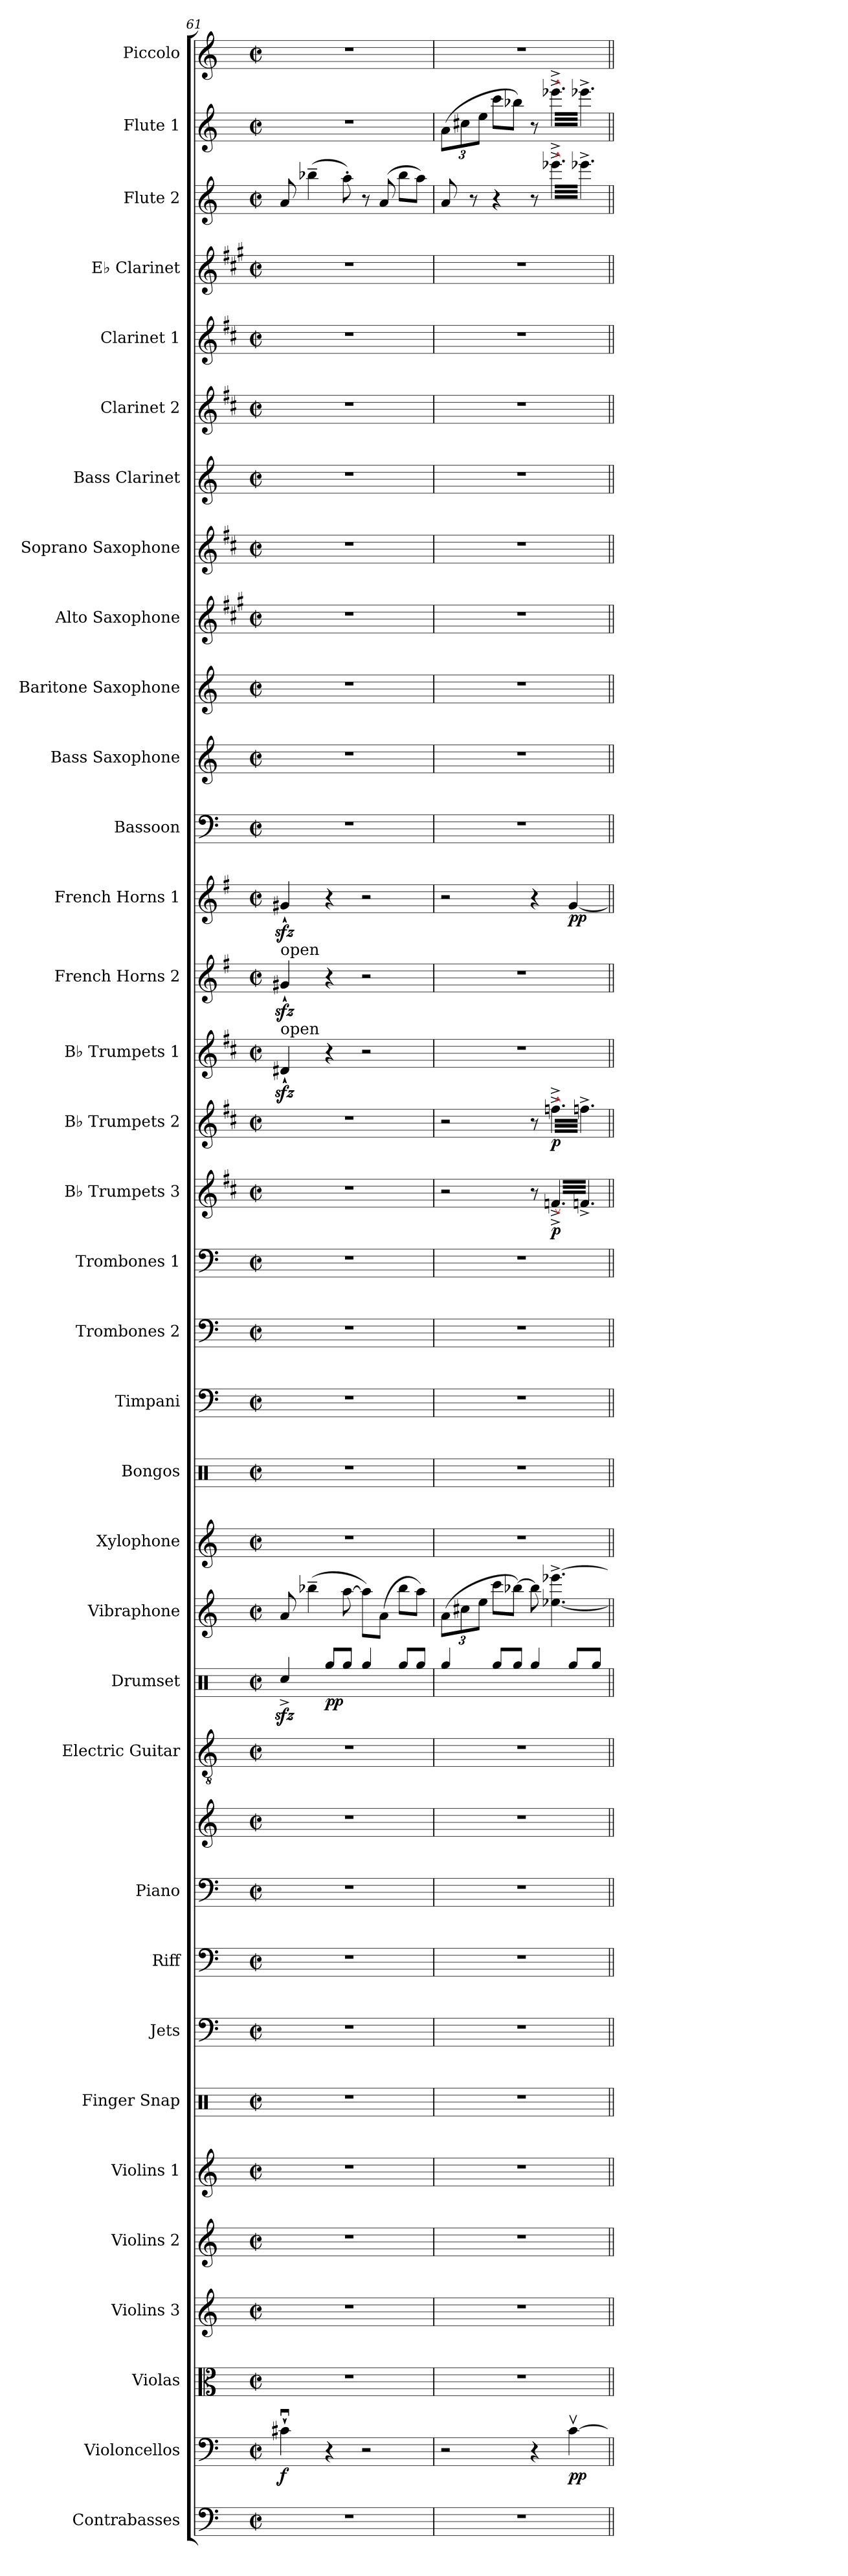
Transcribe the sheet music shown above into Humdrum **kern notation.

**kern	**kern	**dynam	**kern	**kern	**kern	**kern	**kern	**kern	**kern	**kern	**kern	**kern	**kern	**dynam	**kern	**kern	**kern	**kern	**kern	**kern	**kern	**dynam	**kern	**dynam	**kern	**kern	**kern	**dynam	**kern	**kern	**kern	**kern	**kern	**kern	**kern	**kern	**kern	**kern	**kern	**kern
*part35	*part34	*part34	*part33	*part32	*part31	*part30	*part29	*part28	*part27	*part26	*part26	*part25	*part24	*part24	*part23	*part22	*part21	*part20	*part19	*part18	*part17	*part17	*part16	*part16	*part15	*part14	*part13	*part13	*part12	*part11	*part10	*part9	*part8	*part7	*part6	*part5	*part4	*part3	*part2	*part1
*staff36	*staff35	*staff35	*staff34	*staff33	*staff32	*staff31	*staff30	*staff29	*staff28	*staff27	*staff26	*staff25	*staff24	*staff24	*staff23	*staff22	*staff21	*staff20	*staff19	*staff18	*staff17	*staff17	*staff16	*staff16	*staff15	*staff14	*staff13	*staff13	*staff12	*staff11	*staff10	*staff9	*staff8	*staff7	*staff6	*staff5	*staff4	*staff3	*staff2	*staff1
*I"Contrabasses	*I"Violoncellos	*	*I"Violas	*I"Violins 3	*I"Violins 2	*I"Violins 1	*I"Finger Snap	*I"Jets	*I"Riff	*I"Piano	*	*I"Electric Guitar	*I"Drumset	*	*I"Vibraphone	*I"Xylophone	*I"Bongos	*I"Timpani	*I"Trombones 2	*I"Trombones 1	*I"B♭ Trumpets 3	*	*I"B♭ Trumpets 2	*	*I"B♭ Trumpets 1	*I"French Horns 2	*I"French Horns 1	*	*I"Bassoon	*I"Bass Saxophone	*I"Baritone Saxophone	*I"Alto Saxophone	*I"Soprano Saxophone	*I"Bass Clarinet	*I"Clarinet 2	*I"Clarinet 1	*I"E♭ Clarinet	*I"Flute 2	*I"Flute 1	*I"Piccolo
*I'Cbs.	*I'Vcs.	*	*I'Vlas.	*I'Vlns. 3	*I'Vlns. 2	*I'Vlns. 1	*I'Fi. Sna.	*I'J.	*I'R.	*I'Pno.	*	*I'El. Guit.	*I'D. Set	*	*I'Vib.	*I'Xyl.	*I'Bon.	*I'Timp.	*I'Tbns. 2	*I'Tbns. 1	*I'B♭ Tpts. 3	*	*I'B♭ Tpts. 2	*	*I'B♭ Tpts. 1	*I'F Hns. 2	*I'F Hns. 1	*	*I'Bsn.	*I'Bs. Sax.	*I'Bar. Sax.	*I'A. Sax.	*I'S. Sax.	*I'B. Cl.	*I'Cl. 2	*I'Cl. 1	*I'E♭ Cl.	*I'Fl. 2	*I'Fl. 1	*I'Picc.
*clefF4	*clefF4	*	*clefC3	*clefG2	*clefG2	*clefG2	*clefX	*clefF4	*clefF4	*clefF4	*clefG2	*clefGv2	*clefX	*	*clefG2	*clefG2	*clefX	*clefF4	*clefF4	*clefF4	*clefG2	*	*clefG2	*	*clefG2	*clefG2	*clefG2	*	*clefF4	*clefG2	*clefG2	*clefG2	*clefG2	*clefG2	*clefG2	*clefG2	*clefG2	*clefG2	*clefG2	*clefG2
*ITrd7c12	*	*	*	*	*	*	*	*	*	*	*	*	*	*	*	*ITrd-7c-12	*	*	*	*	*ITrd1c2	*	*ITrd1c2	*	*ITrd1c2	*ITrd4c7	*ITrd4c7	*	*	*ITrd15c26	*ITrd12c21	*ITrd5c9	*ITrd1c2	*ITrd8c14	*ITrd1c2	*ITrd1c2	*ITrd-2c-3	*	*	*ITrd-7c-12
*k[]	*k[]	*	*k[]	*k[]	*k[]	*k[]	*k[]	*k[]	*k[]	*k[]	*k[]	*k[]	*k[]	*	*k[]	*k[]	*k[]	*k[]	*k[]	*k[]	*k[]	*	*k[]	*	*k[]	*k[]	*k[]	*	*k[]	*k[]	*k[]	*k[]	*k[]	*k[]	*k[]	*k[]	*k[]	*k[]	*k[]	*k[]
*M2/2	*M2/2	*	*M2/2	*M2/2	*M2/2	*M2/2	*M2/2	*M2/2	*M2/2	*M2/2	*M2/2	*M2/2	*M2/2	*	*M2/2	*M2/2	*M2/2	*M2/2	*M2/2	*M2/2	*M2/2	*	*M2/2	*	*M2/2	*M2/2	*M2/2	*	*M2/2	*M2/2	*M2/2	*M2/2	*M2/2	*M2/2	*M2/2	*M2/2	*M2/2	*M2/2	*M2/2	*M2/2
*met(c|)	*met(c|)	*	*met(c|)	*met(c|)	*met(c|)	*met(c|)	*met(c|)	*met(c|)	*met(c|)	*met(c|)	*met(c|)	*met(c|)	*met(c|)	*	*met(c|)	*met(c|)	*met(c|)	*met(c|)	*met(c|)	*met(c|)	*met(c|)	*	*met(c|)	*	*met(c|)	*met(c|)	*met(c|)	*	*met(c|)	*met(c|)	*met(c|)	*met(c|)	*met(c|)	*met(c|)	*met(c|)	*met(c|)	*met(c|)	*met(c|)	*met(c|)	*met(c|)
=61	=61	=61	=61	=61	=61	=61	=61	=61	=61	=61	=61	=61	=61	=61	=61	=61	=61	=61	=61	=61	=61	=61	=61	=61	=61	=61	=61	=61	=61	=61	=61	=61	=61	=61	=61	=61	=61	=61	=61	=61
!	!	!	!	!	!	!	!	!	!	!	!	!	!	!	!	!	!	!	!	!	!	!	!	!	!	!LO:TX:a:t=open	!	!	!	!	!	!	!	!	!	!	!	!	!	!
!	!	!	!	!	!	!	!	!	!	!	!	!	!	!	!	!	!	!	!	!	!	!	!	!	!LO:TX:a:t=open	!	!	!	!	!	!	!	!	!	!	!	!	!	!	!
!	!	!LO:DY:b	!	!	!	!	!	!	!	!	!	!	!	!	!	!	!	!	!	!	!	!	!	!	!	!	!	!	!	!	!	!	!	!	!	!	!	!	!	!
1r	4c#Xu''\	f	1r	1r	1r	1r	1r	1r	1r	1r	1r	1r	4Rcczz<^/	.	8a/	1r	1r	1r	1r	1r	1r	.	1r	.	4c#Xzz<''/	4c#Xzz<''/	4c#Xzz<''/	.	1r	1r	1r	1r	1r	1r	1r	1r	1r	8a/	1r	1r
.	.	.	.	.	.	.	.	.	.	.	.	.	.	.	(>4bb-X~\	.	.	.	.	.	.	.	.	.	.	.	.	.	.	.	.	.	.	.	.	.	.	(>4bb-X~\	.	.
!	!	!	!	!	!	!	!	!	!	!	!	!	!	!LO:DY:b	!	!	!	!	!	!	!	!	!	!	!	!	!	!	!	!	!	!	!	!	!	!	!	!	!	!
.	4r	.	.	.	.	.	.	.	.	.	.	.	8Rgg/L	pp	.	.	.	.	.	.	.	.	.	.	4r	4r	4r	.	.	.	.	.	.	.	.	.	.	.	.	.
.	.	.	.	.	.	.	.	.	.	.	.	.	8Rgg/J	.	[8aa\	.	.	.	.	.	.	.	.	.	.	.	.	.	.	.	.	.	.	.	.	.	.	8aa'\)	.	.
.	2r	.	.	.	.	.	.	.	.	.	.	.	4Rgg/	.	8aa\L])	.	.	.	.	.	.	.	.	.	2r	2r	2r	.	.	.	.	.	.	.	.	.	.	8r	.	.
.	.	.	.	.	.	.	.	.	.	.	.	.	.	.	(>8a\J	.	.	.	.	.	.	.	.	.	.	.	.	.	.	.	.	.	.	.	.	.	.	(>8a/	.	.
.	.	.	.	.	.	.	.	.	.	.	.	.	8Rgg/L	.	8bb-\L	.	.	.	.	.	.	.	.	.	.	.	.	.	.	.	.	.	.	.	.	.	.	8bb-\L	.	.
.	.	.	.	.	.	.	.	.	.	.	.	.	8Rgg/J	.	8aa\J)	.	.	.	.	.	.	.	.	.	.	.	.	.	.	.	.	.	.	.	.	.	.	8aa\J)	.	.
=62	=62	=62	=62	=62	=62	=62	=62	=62	=62	=62	=62	=62	=62	=62	=62	=62	=62	=62	=62	=62	=62	=62	=62	=62	=62	=62	=62	=62	=62	=62	=62	=62	=62	=62	=62	=62	=62	=62	=62	=62
*	*	*	*	*	*	*	*	*	*	*	*	*	*	*	*Xbrackettup	*	*	*	*	*	*	*	*	*	*	*	*	*	*	*	*	*	*	*	*	*	*	*	*Xbrackettup	*
1r	2r	.	1r	1r	1r	1r	1r	1r	1r	1r	1r	1r	4Rgg/	.	(>12a\L	1r	1r	1r	1r	1r	2r	.	2r	.	1r	1r	2r	.	1r	1r	1r	1r	1r	1r	1r	1r	1r	8a/	(>12a\L	1r
.	.	.	.	.	.	.	.	.	.	.	.	.	.	.	12cc#X\	.	.	.	.	.	.	.	.	.	.	.	.	.	.	.	.	.	.	.	.	.	.	.	12cc#X\	.
.	.	.	.	.	.	.	.	.	.	.	.	.	.	.	.	.	.	.	.	.	.	.	.	.	.	.	.	.	.	.	.	.	.	.	.	.	.	8r	.	.
.	.	.	.	.	.	.	.	.	.	.	.	.	.	.	12ee\J	.	.	.	.	.	.	.	.	.	.	.	.	.	.	.	.	.	.	.	.	.	.	.	12ee\J	.
.	.	.	.	.	.	.	.	.	.	.	.	.	8Rgg/L	.	8ccc\L	.	.	.	.	.	.	.	.	.	.	.	.	.	.	.	.	.	.	.	.	.	.	4r	8ccc\L	.
.	.	.	.	.	.	.	.	.	.	.	.	.	8Rgg/J	.	[8bb-X\J)	.	.	.	.	.	.	.	.	.	.	.	.	.	.	.	.	.	.	.	.	.	.	.	8bb-X\J)	.
.	4r	.	.	.	.	.	.	.	.	.	.	.	4Rgg/	.	8bb-\]	.	.	.	.	.	8r	.	8r	.	.	.	4r	.	.	.	.	.	.	.	.	.	.	8r	8r	.
!	!	!	!	!	!	!	!	!	!	!	!	!	!	!	!	!	!	!	!	!	!	!	!LO:TX:a:t=mute	!	!	!	!	!	!	!	!	!	!	!	!	!	!	!	!	!
!	!	!	!	!	!	!	!	!	!	!	!	!	!	!	!	!	!	!	!	!	!LO:TX:a:t=mute	!	!	!	!	!	!	!	!	!	!	!	!	!	!	!	!	!	!	!
!	!	!	!	!	!	!	!	!	!	!	!	!	!	!	!	!	!	!	!	!	!	!LO:DY:b	!	!LO:DY:b	!	!	!	!	!	!	!	!	!	!	!	!	!	!	!	!
*	*	*	*	*	*	*	*	*	*	*	*	*	*	*	*	*	*	*	*	*	*tremolo	*	*	*	*	*	*	*	*	*	*	*	*	*	*	*	*	*	*	*
*	*	*	*	*	*	*	*	*	*	*	*	*	*	*	*	*	*	*	*	*	*	*	*tremolo	*	*	*	*	*	*	*	*	*	*	*	*	*	*	*	*	*
*	*	*	*	*	*	*	*	*	*	*	*	*	*	*	*	*	*	*	*	*	*	*	*	*	*	*	*	*	*	*	*	*	*	*	*	*	*	*tremolo	*	*
*	*	*	*	*	*	*	*	*	*	*	*	*	*	*	*	*	*	*	*	*	*	*	*	*	*	*	*	*	*	*	*	*	*	*	*	*	*	*	*tremolo	*
.	.	.	.	.	.	.	.	.	.	.	.	.	.	.	[4.ee-X\^ [4.eee-X\^	.	.	.	.	.	[32e-X^/LLL	p	[32ee-X^\LLL	p	.	.	.	.	.	.	.	.	.	.	.	.	.	[32eee-X^\LLL	[32eee-X^\LLL	.
.	.	.	.	.	.	.	.	.	.	.	.	.	.	.	.	.	.	.	.	.	32e-X^/	.	32ee-X^\	.	.	.	.	.	.	.	.	.	.	.	.	.	.	32eee-X^\	32eee-X^\	.
.	.	.	.	.	.	.	.	.	.	.	.	.	.	.	.	.	.	.	.	.	32e-X^/	.	32ee-X^\	.	.	.	.	.	.	.	.	.	.	.	.	.	.	32eee-X^\	32eee-X^\	.
.	.	.	.	.	.	.	.	.	.	.	.	.	.	.	.	.	.	.	.	.	32e-X^/	.	32ee-X^\	.	.	.	.	.	.	.	.	.	.	.	.	.	.	32eee-X^\	32eee-X^\	.
!	!	!LO:DY:b	!	!	!	!	!	!	!	!	!	!	!	!	!	!	!	!	!	!	!	!	!	!	!	!	!	!LO:DY:b	!	!	!	!	!	!	!	!	!	!	!	!
.	[4cv\	pp	.	.	.	.	.	.	.	.	.	.	8Rgg/L	.	.	.	.	.	.	.	32e-X^/	.	32ee-X^\	.	.	.	[4c/	pp	.	.	.	.	.	.	.	.	.	32eee-X^\	32eee-X^\	.
.	.	.	.	.	.	.	.	.	.	.	.	.	.	.	.	.	.	.	.	.	32e-X^/	.	32ee-X^\	.	.	.	.	.	.	.	.	.	.	.	.	.	.	32eee-X^\	32eee-X^\	.
.	.	.	.	.	.	.	.	.	.	.	.	.	.	.	.	.	.	.	.	.	32e-X^/	.	32ee-X^\	.	.	.	.	.	.	.	.	.	.	.	.	.	.	32eee-X^\	32eee-X^\	.
.	.	.	.	.	.	.	.	.	.	.	.	.	.	.	.	.	.	.	.	.	32e-X^/	.	32ee-X^\	.	.	.	.	.	.	.	.	.	.	.	.	.	.	32eee-X^\	32eee-X^\	.
.	.	.	.	.	.	.	.	.	.	.	.	.	8Rgg/J	.	.	.	.	.	.	.	32e-X^/	.	32ee-X^\	.	.	.	.	.	.	.	.	.	.	.	.	.	.	32eee-X^\	32eee-X^\	.
.	.	.	.	.	.	.	.	.	.	.	.	.	.	.	.	.	.	.	.	.	32e-X^/	.	32ee-X^\	.	.	.	.	.	.	.	.	.	.	.	.	.	.	32eee-X^\	32eee-X^\	.
.	.	.	.	.	.	.	.	.	.	.	.	.	.	.	.	.	.	.	.	.	32e-X^/	.	32ee-X^\	.	.	.	.	.	.	.	.	.	.	.	.	.	.	32eee-X^\	32eee-X^\	.
.	.	.	.	.	.	.	.	.	.	.	.	.	.	.	.	.	.	.	.	.	32e-X^/JJJ	.	32ee-X^\JJJ	.	.	.	.	.	.	.	.	.	.	.	.	.	.	32eee-X^\JJJ	32eee-X^\JJJ	.
*	*	*	*	*	*	*	*	*	*	*	*	*	*	*	*	*	*	*	*	*	*	*	*	*	*	*	*	*	*	*	*	*	*	*	*	*	*	*	*Xtremolo	*
*	*	*	*	*	*	*	*	*	*	*	*	*	*	*	*	*	*	*	*	*	*	*	*	*	*	*	*	*	*	*	*	*	*	*	*	*	*	*Xtremolo	*	*
*	*	*	*	*	*	*	*	*	*	*	*	*	*	*	*	*	*	*	*	*	*	*	*Xtremolo	*	*	*	*	*	*	*	*	*	*	*	*	*	*	*	*	*
*	*	*	*	*	*	*	*	*	*	*	*	*	*	*	*	*	*	*	*	*	*Xtremolo	*	*	*	*	*	*	*	*	*	*	*	*	*	*	*	*	*	*	*
=||	=||	=||	=||	=||	=||	=||	=||	=||	=||	=||	=||	=||	=||	=||	=||	=||	=||	=||	=||	=||	=||	=||	=||	=||	=||	=||	=||	=||	=||	=||	=||	=||	=||	=||	=||	=||	=||	=||	=||	=||
*-	*-	*-	*-	*-	*-	*-	*-	*-	*-	*-	*-	*-	*-	*-	*-	*-	*-	*-	*-	*-	*-	*-	*-	*-	*-	*-	*-	*-	*-	*-	*-	*-	*-	*-	*-	*-	*-	*-	*-	*-
